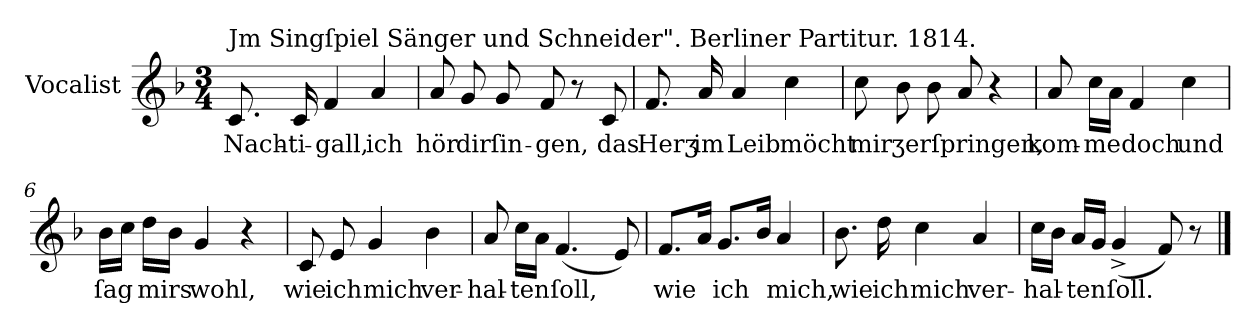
**kern	**text
*part1	*part1
*staff1	*staff1
*I"Vocalist	*
*k[b-]	*
*F:	*
*M3/4	*
=1	=1
!LO:TX:a:t=Jm Singſpiel Sänger und Schneider". Berliner Partitur. 1814.	!
8.c	Nach-
16c	-ti-
4f	-gall,
4a	ich
=2	=2
8a	hör
8g	dir
8g	ſin-
8f	-gen,
8r	.
8c	das
=3	=3
8.f	Herʒ
16a	im
4a	Leib
4cc	möcht
=4	=4
8cc	mir
8b-	ʒerſpringen,
8b-	.
8a	.
4r	.
=5	=5
8a	kom-
16ccLL	-me
16aJJ	.
4f	doch
4cc	und
=6	=6
16b-LL	ſag
16ccJJ	.
16ddLL	mirs
16b-JJ	.
4g	wohl,
4r	.
=7	=7
8c	wie
8e	ich
4g	mich
4b-	ver-
=8	=8
8a	-hal-
16ccLL	-ten
16aJJ	.
(4.f	ſoll,
8e)	.
=9	=9
8.fL	wie
16aJk	.
8.gL	ich
16b-Jk	.
4a	mich,
=10	=10
8.b-	wie
16dd	ich
4cc	mich
4a	ver-
=11	=11
16ccLL	-hal-
16b-JJ	.
16aLL	-ten
16gJJ	.
(4g^	ſoll.
8f)	.
8r	.
==	==
*-	*-
